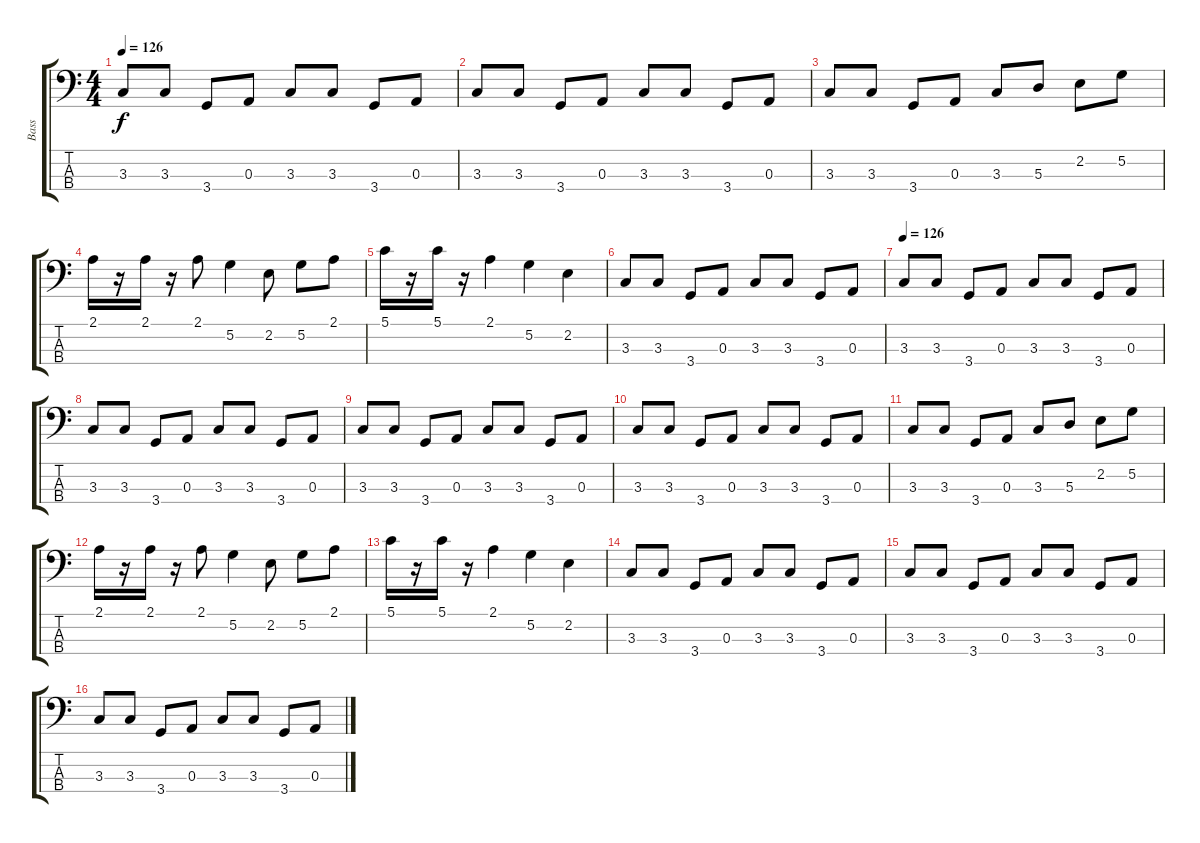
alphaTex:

\track ("Bass" "Bass") {instrument electricbassfinger}
\staff {score tabs}
\tuning (G2 D2 A1 E1) {hide}
\ts (4 4)
\tempo 126
\clef f4
\ks c
3.3.8{dy f} 3.3.8 3.4.8 0.3.8 3.3.8 3.3.8 3.4.8 0.3.8 |
3.3.8 3.3.8 3.4.8 0.3.8 3.3.8 3.3.8 3.4.8 0.3.8 |
3.3.8 3.3.8 3.4.8 0.3.8 3.3.8 5.3.8 2.2.8 5.2.8 |
2.1.16 r.16 2.1.16 r.16 2.1.8 5.2.4 2.2.8 5.2.8 2.1.8 |
5.1.16 r.16 5.1.16 r.16 2.1.4 5.2.4 2.2.4 |
3.3.8 3.3.8 3.4.8 0.3.8 3.3.8 3.3.8 3.4.8 0.3.8 |
\section ("" "")
\tempo 126
3.3.8 3.3.8 3.4.8 0.3.8 3.3.8 3.3.8 3.4.8 0.3.8 |
3.3.8 3.3.8 3.4.8 0.3.8 3.3.8 3.3.8 3.4.8 0.3.8 |
3.3.8 3.3.8 3.4.8 0.3.8 3.3.8 3.3.8 3.4.8 0.3.8 |
3.3.8 3.3.8 3.4.8 0.3.8 3.3.8 3.3.8 3.4.8 0.3.8 |
3.3.8 3.3.8 3.4.8 0.3.8 3.3.8 5.3.8 2.2.8 5.2.8 |
2.1.16 r.16 2.1.16 r.16 2.1.8 5.2.4 2.2.8 5.2.8 2.1.8 |
5.1.16 r.16 5.1.16 r.16 2.1.4 5.2.4 2.2.4 |
\section ("" "")
3.3.8 3.3.8 3.4.8 0.3.8 3.3.8 3.3.8 3.4.8 0.3.8 |
3.3.8 3.3.8 3.4.8 0.3.8 3.3.8 3.3.8 3.4.8 0.3.8 |
3.3.8 3.3.8 3.4.8 0.3.8 3.3.8 3.3.8 3.4.8 0.3.8
